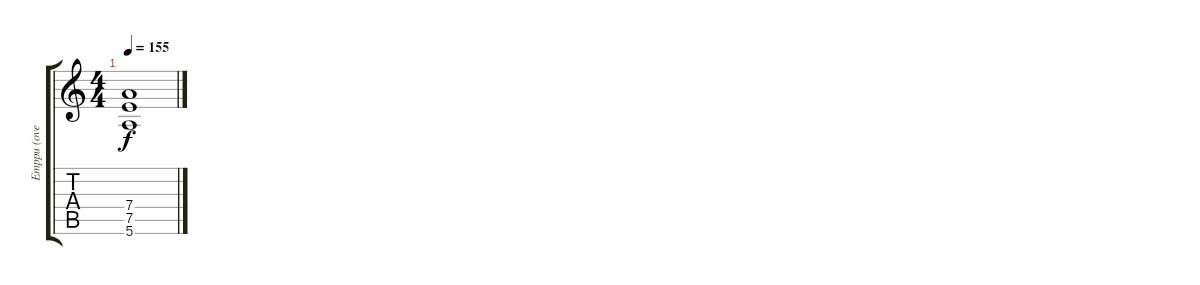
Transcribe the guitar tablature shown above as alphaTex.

\track ("Emppu (overdubs)" "Emppu (ove") {instrument distortionguitar}
\staff {score tabs}
\tuning (E4 B3 G3 D3 A2 E2) {hide}
\ts (4 4)
\tempo 155
\clef g2
\ks c
(7.4{t} 7.5{t} 5.6{t}).1{dy f}
